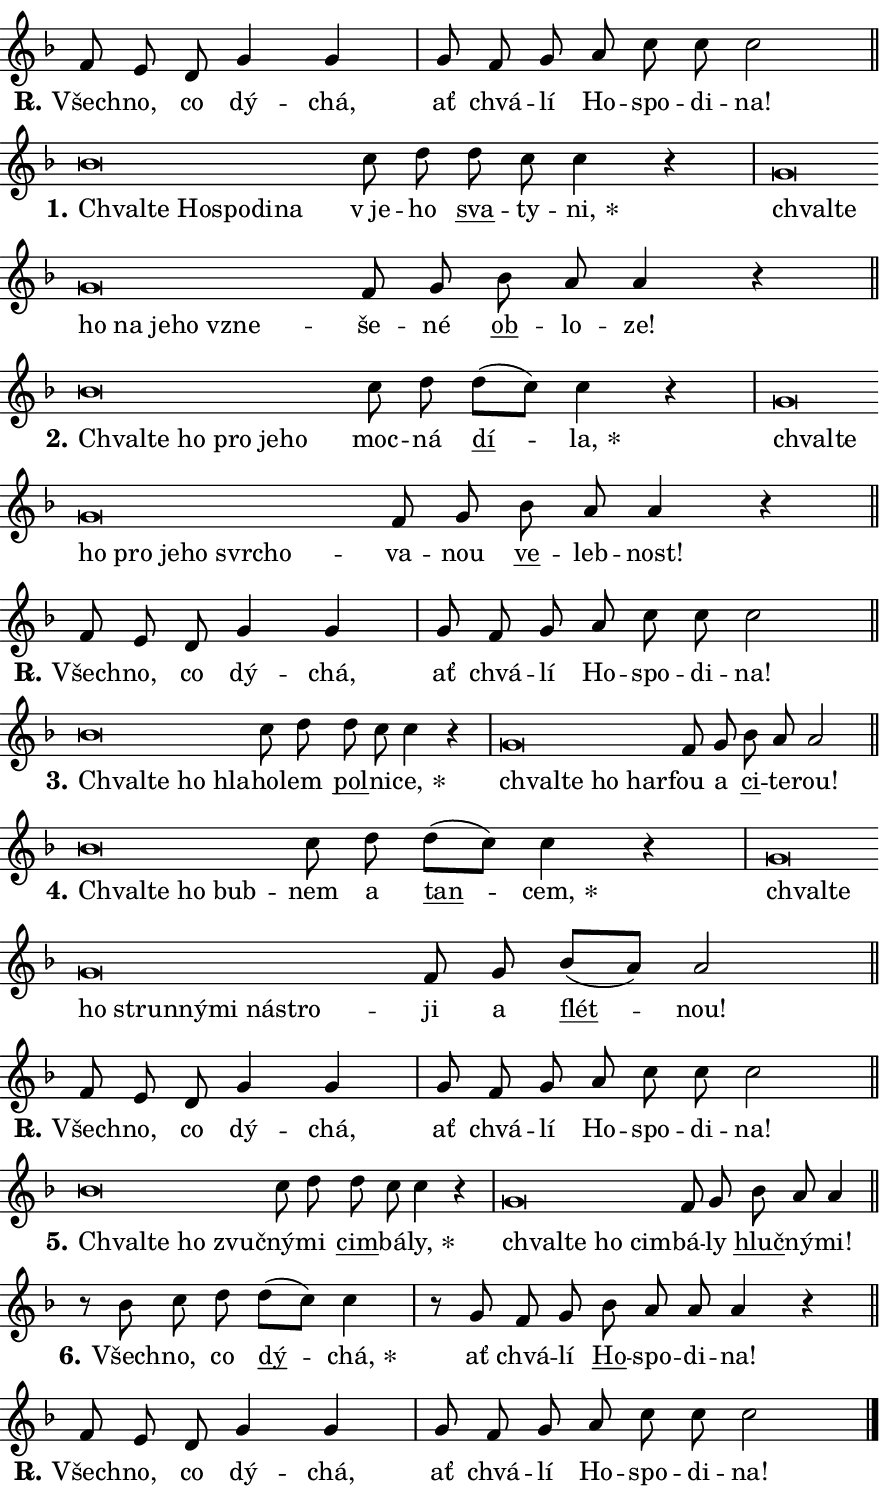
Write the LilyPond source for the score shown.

\version "2.24.0"
\header { tagline = "" }
\paper {
  indent = 0\cm
  top-margin = 0\cm
  right-margin = 0.13\cm % to fit lyric hyphens
  bottom-margin = 0\cm
  left-margin = 0\cm
  paper-width = 15\cm
  page-breaking = #ly:one-page-breaking
  system-system-spacing.basic-distance = #11
  score-system-spacing.basic-distance = #11
  ragged-last = ##f
}


%% Author: Thomas Morley
%% https://lists.gnu.org/archive/html/lilypond-user/2020-05/msg00002.html
#(define (line-position grob)
"Returns position of @var[grob} in current system:
   @code{'start}, if at first time-step
   @code{'end}, if at last time-step
   @code{'middle} otherwise
"
  (let* ((col (ly:item-get-column grob))
         (ln (ly:grob-object col 'left-neighbor))
         (rn (ly:grob-object col 'right-neighbor))
         (col-to-check-left (if (ly:grob? ln) ln col))
         (col-to-check-right (if (ly:grob? rn) rn col))
         (break-dir-left
           (and
             (ly:grob-property col-to-check-left 'non-musical #f)
             (ly:item-break-dir col-to-check-left)))
         (break-dir-right
           (and
             (ly:grob-property col-to-check-right 'non-musical #f)
             (ly:item-break-dir col-to-check-right))))
        (cond ((eqv? 1 break-dir-left) 'start)
              ((eqv? -1 break-dir-right) 'end)
              (else 'middle))))

#(define (tranparent-at-line-position vctor)
  (lambda (grob)
  "Relying on @code{line-position} select the relevant enry from @var{vctor}.
Used to determine transparency,"
    (case (line-position grob)
      ((end) (not (vector-ref vctor 0)))
      ((middle) (not (vector-ref vctor 1)))
      ((start) (not (vector-ref vctor 2))))))

noteHeadBreakVisibility =
#(define-music-function (break-visibility)(vector?)
"Makes @code{NoteHead}s transparent relying on @var{break-visibility}"
#{
  \override NoteHead.transparent =
    #(tranparent-at-line-position break-visibility)
#})

#(define delete-ledgers-for-transparent-note-heads
  (lambda (grob)
    "Reads whether a @code{NoteHead} is transparent.
If so this @code{NoteHead} is removed from @code{'note-heads} from
@var{grob}, which is supposed to be @code{LedgerLineSpanner}.
As a result ledgers are not printed for this @code{NoteHead}"
    (let* ((nhds-array (ly:grob-object grob 'note-heads))
           (nhds-list
             (if (ly:grob-array? nhds-array)
                 (ly:grob-array->list nhds-array)
                 '()))
           ;; Relies on the transparent-property being done before
           ;; Staff.LedgerLineSpanner.after-line-breaking is executed.
           ;; This is fragile ...
           (to-keep
             (remove
               (lambda (nhd)
                 (ly:grob-property nhd 'transparent #f))
               nhds-list)))
      ;; TODO find a better method to iterate over grob-arrays, similiar
      ;; to filter/remove etc for lists
      ;; For now rebuilt from scratch
      (set! (ly:grob-object grob 'note-heads)  '())
      (for-each
        (lambda (nhd)
          (ly:pointer-group-interface::add-grob grob 'note-heads nhd))
        to-keep))))

squashNotes = {
  \override NoteHead.X-extent = #'(-0.2 . 0.2)
  \override NoteHead.Y-extent = #'(-0.75 . 0)
  \override NoteHead.stencil =
    #(lambda (grob)
       (let ((pos (ly:grob-property grob 'staff-position)))
         (begin
           (if (< pos -7) (display "ERROR: Lower brevis then expected\n") (display ""))
           (if (<= pos -6) ly:text-interface::print ly:note-head::print))))
}
unSquashNotes = {
  \revert NoteHead.X-extent
  \revert NoteHead.Y-extent
  \revert NoteHead.stencil
}

hideNotes = \noteHeadBreakVisibility #begin-of-line-visible
unHideNotes = \noteHeadBreakVisibility #all-visible

% work-around for resetting accidentals
% https://lilypond.org/doc/v2.23/Documentation/notation/displaying-rhythms#unmetered-music
cadenzaMeasure = {
  \cadenzaOff
  \partial 1024 s1024
  \cadenzaOn
}

#(define-markup-command (accent layout props text) (markup?)
  "Underline accented syllable"
  (interpret-markup layout props
    #{\markup \override #'(offset . 4.3) \underline { #text }#}))

responsum = \markup \concat {
  "R" \hspace #-1.05 \path #0.1 #'((moveto 0 0.07) (lineto 0.9 0.8)) \hspace #0.05 "."
}

spaceSize = #0.6828661417322834 % exact space size for TeX Gyre Schola

\layout {
  \context {
    \Staff
    \remove "Time_signature_engraver"
    \override LedgerLineSpanner.after-line-breaking = #delete-ledgers-for-transparent-note-heads
  }
  \context {
    \Lyrics {
      \override LyricSpace.minimum-distance = \spaceSize
      \override LyricText.font-name = #"TeX Gyre Schola"
      \override LyricText.font-size = 1
      \override StanzaNumber.font-name = #"TeX Gyre Schola Bold"
      \override StanzaNumber.font-size = 1
    }
  }
  \context {
    \Score 
    \override NoteHead.text =
      #(lambda (grob) 
        (let ((pos (ly:grob-property grob 'staff-position)))
          #{\markup {
            \combine
              \halign #-0.55 \raise #(if (= pos -6) 0 0.5) \override #'(thickness . 2) \draw-line #'(3.2 . 0)
              \musicglyph "noteheads.sM1"
          }#}))
  }
}

% magnetic-lyrics.ily
%
%   written by
%     Jean Abou Samra <jean@abou-samra.fr>
%     Werner Lemberg <wl@gnu.org>
%
%   adapted by
%     Jiri Hon <jiri.hon@gmail.com>
%
% Version 2022-Apr-15

% https://www.mail-archive.com/lilypond-user@gnu.org/msg149350.html

#(define (Left_hyphen_pointer_engraver context)
   "Collect syllable-hyphen-syllable occurrences in lyrics and store
them in properties.  This engraver only looks to the left.  For
example, if the lyrics input is @code{foo -- bar}, it does the
following.

@itemize @bullet
@item
Set the @code{text} property of the @code{LyricHyphen} grob between
@q{foo} and @q{bar} to @code{foo}.

@item
Set the @code{left-hyphen} property of the @code{LyricText} grob with
text @q{foo} to the @code{LyricHyphen} grob between @q{foo} and
@q{bar}.
@end itemize

Use this auxiliary engraver in combination with the
@code{lyric-@/text::@/apply-@/magnetic-@/offset!} hook."
   (let ((hyphen #f)
         (text #f))
     (make-engraver
      (acknowledgers
       ((lyric-syllable-interface engraver grob source-engraver)
        (set! text grob)))
      (end-acknowledgers
       ((lyric-hyphen-interface engraver grob source-engraver)
        ;(when (not (grob::has-interface grob 'lyric-space-interface))
          (set! hyphen grob)));)
      ((stop-translation-timestep engraver)
       (when (and text hyphen)
         (ly:grob-set-object! text 'left-hyphen hyphen))
       (set! text #f)
       (set! hyphen #f)))))

#(define (lyric-text::apply-magnetic-offset! grob)
   "If the space between two syllables is less than the value in
property @code{LyricText@/.details@/.squash-threshold}, move the right
syllable to the left so that it gets concatenated with the left
syllable.

Use this function as a hook for
@code{LyricText@/.after-@/line-@/breaking} if the
@code{Left_@/hyphen_@/pointer_@/engraver} is active."
   (let ((hyphen (ly:grob-object grob 'left-hyphen #f)))
     (when hyphen
       (let ((left-text (ly:spanner-bound hyphen LEFT)))
         (when (grob::has-interface left-text 'lyric-syllable-interface)
           (let* ((common (ly:grob-common-refpoint grob left-text X))
                  (this-x-ext (ly:grob-extent grob common X))
                  (left-x-ext
                   (begin
                     ;; Trigger magnetism for left-text.
                     (ly:grob-property left-text 'after-line-breaking)
                     (ly:grob-extent left-text common X)))
                  ;; `delta` is the gap width between two syllables.
                  (delta (- (interval-start this-x-ext)
                            (interval-end left-x-ext)))
                  (details (ly:grob-property grob 'details))
                  (threshold (assoc-get 'squash-threshold details 0.2)))
             (when (< delta threshold)
               (let* (;; We have to manipulate the input text so that
                      ;; ligatures crossing syllable boundaries are not
                      ;; disabled.  For languages based on the Latin
                      ;; script this is essentially a beautification.
                      ;; However, for non-Western scripts it can be a
                      ;; necessity.
                      (lt (ly:grob-property left-text 'text))
                      (rt (ly:grob-property grob 'text))
                      (is-space (grob::has-interface hyphen 'lyric-space-interface))
                      (space (if is-space " " ""))
                      (extra-delta (if is-space spaceSize 0))
                      ;; Append new syllable.
                      (ltrt-space (if (and (string? lt) (string? rt))
                                (string-append lt space rt)
                                (make-concat-markup (list lt space rt))))
                      ;; Right-align `ltrt` to the right side.
                      (ltrt-space-markup (grob-interpret-markup
                               grob
                               (make-translate-markup
                                (cons (interval-length this-x-ext) 0)
                                (make-right-align-markup ltrt-space)))))
                 (begin
                   ;; Don't print `left-text`.
                   (ly:grob-set-property! left-text 'stencil #f)
                   ;; Set text and stencil (which holds all collected
                   ;; syllables so far) and shift it to the left.
                   (ly:grob-set-property! grob 'text ltrt-space)
                   (ly:grob-set-property! grob 'stencil ltrt-space-markup)
                   (ly:grob-translate-axis! grob (- (- delta extra-delta)) X))))))))))


#(define (lyric-hyphen::displace-bounds-first grob)
   ;; Make very sure this callback isn't triggered too early.
   (let ((left (ly:spanner-bound grob LEFT))
         (right (ly:spanner-bound grob RIGHT)))
     (ly:grob-property left 'after-line-breaking)
     (ly:grob-property right 'after-line-breaking)
     (ly:lyric-hyphen::print grob)))

squashThreshold = #0.4

\layout {
  \context {
    \Lyrics
    \consists #Left_hyphen_pointer_engraver
    \override LyricText.after-line-breaking =
      #lyric-text::apply-magnetic-offset!
    \override LyricHyphen.stencil = #lyric-hyphen::displace-bounds-first
    \override LyricText.details.squash-threshold = \squashThreshold
    \override LyricHyphen.minimum-distance = 0
    \override LyricHyphen.minimum-length = \squashThreshold
  }
}

squashText = \override LyricText.details.squash-threshold = 9999
unSquashText = \override LyricText.details.squash-threshold = \squashThreshold

leftText = \override LyricText.self-alignment-X = #LEFT
unLeftText = \revert LyricText.self-alignment-X

starOffset = #(lambda (grob) 
                (let ((x_offset (ly:self-alignment-interface::aligned-on-x-parent grob)))
                  (if (= x_offset 0) 0 (+ x_offset 1.2))))

star = #(define-music-function (syllable)(string?)
"Append star separator at the end of a syllable"
#{
  \once \override LyricText.X-offset = #starOffset
  \lyricmode { \markup {
    #syllable
    \override #'((font-name . "TeX Gyre Schola Bold")) \hspace #0.2 \lower #0.65 \larger "*"
  } }
#})

starAccent = #(define-music-function (syllable)(string?)
"Append star separator at the end of a syllable and make accent"
#{
  \once \override LyricText.X-offset = #starOffset
  \lyricmode { \markup {
    \accent #syllable
    \override #'((font-name . "TeX Gyre Schola Bold")) \hspace #0.2 \lower #0.65 \larger "*"
  } }
#})

breath = #(define-music-function (syllable)(string?)
"Append breathing indicator at the end of a syllable"
#{
  \lyricmode { \markup { #syllable "+" } }
#})

optionalBreath = #(define-music-function (syllable)(string?)
"Append optional breathing indicator at the end of a syllable"
#{
  \lyricmode { \markup { #syllable "(+)" } }
#})


\score {
    <<
        \new Voice = "melody" { \cadenzaOn \key f \major \relative { f'8 e d g4 g \cadenzaMeasure \bar "|" g8 f g a c c c2 \cadenzaMeasure \bar "||" \break } }
        \new Lyrics \lyricsto "melody" { \lyricmode { \set stanza = \responsum
Všech -- no, co dý -- chá, ať chvá -- lí Ho -- spo -- di -- na! } }
    >>
    \layout {}
}

\score {
    <<
        \new Voice = "melody" { \cadenzaOn \key f \major \relative { \squashNotes bes'\breve*1/16 \hideNotes \breve*1/16 \bar "" \breve*1/16 \bar "" \breve*1/16 \bar "" \breve*1/16 \breve*1/16 \bar "" \unHideNotes \unSquashNotes c8 d \bar "" d c c4 r \cadenzaMeasure \bar "|" \squashNotes g\breve*1/16 \hideNotes \breve*1/16 \bar "" \breve*1/16 \bar "" \breve*1/16 \bar "" \breve*1/16 \bar "" \breve*1/16 \breve*1/16 \bar "" \unHideNotes \unSquashNotes f8 g \bar "" bes a a4 r \cadenzaMeasure \bar "||" \break } }
        \new Lyrics \lyricsto "melody" { \lyricmode { \set stanza = "1."
\leftText Chval -- \squashText te Ho -- spo -- di -- na \unLeftText \unSquashText "v je" -- ho \markup \accent sva -- ty -- \star ni, \leftText chval -- \squashText te ho na je -- ho vzne -- \unLeftText \unSquashText še -- né \markup \accent ob -- lo -- ze! } }
    >>
    \layout {}
}

\score {
    <<
        \new Voice = "melody" { \cadenzaOn \key f \major \relative { \squashNotes bes'\breve*1/16 \hideNotes \breve*1/16 \bar "" \breve*1/16 \bar "" \breve*1/16 \bar "" \breve*1/16 \breve*1/16 \bar "" \unHideNotes \unSquashNotes c8 d \bar "" d[( c)] c4 r \cadenzaMeasure \bar "|" \squashNotes g\breve*1/16 \hideNotes \breve*1/16 \bar "" \breve*1/16 \bar "" \breve*1/16 \bar "" \breve*1/16 \bar "" \breve*1/16 \bar "" \breve*1/16 \breve*1/16 \bar "" \unHideNotes \unSquashNotes f8 g \bar "" bes a a4 r \cadenzaMeasure \bar "||" \break } }
        \new Lyrics \lyricsto "melody" { \lyricmode { \set stanza = "2."
\leftText Chval -- \squashText te ho pro je -- ho \unLeftText \unSquashText moc -- ná \markup \accent dí -- \star la, \leftText chval -- \squashText te ho pro je -- ho svr -- cho -- \unLeftText \unSquashText va -- nou \markup \accent ve -- leb -- nost! } }
    >>
    \layout {}
}

\score {
    <<
        \new Voice = "melody" { \cadenzaOn \key f \major \relative { f'8 e d g4 g \cadenzaMeasure \bar "|" g8 f g a c c c2 \cadenzaMeasure \bar "||" \break } }
        \new Lyrics \lyricsto "melody" { \lyricmode { \set stanza = \responsum
Všech -- no, co dý -- chá, ať chvá -- lí Ho -- spo -- di -- na! } }
    >>
    \layout {}
}

\score {
    <<
        \new Voice = "melody" { \cadenzaOn \key f \major \relative { \squashNotes bes'\breve*1/16 \hideNotes \breve*1/16 \bar "" \breve*1/16 \breve*1/16 \bar "" \unHideNotes \unSquashNotes c8 d \bar "" d c c4 r \cadenzaMeasure \bar "|" \squashNotes g\breve*1/16 \hideNotes \breve*1/16 \bar "" \breve*1/16 \breve*1/16 \bar "" \unHideNotes \unSquashNotes f8 g \bar "" bes a a2 \cadenzaMeasure \bar "||" \break } }
        \new Lyrics \lyricsto "melody" { \lyricmode { \set stanza = "3."
\leftText Chval -- \squashText te ho hla -- \unLeftText \unSquashText ho -- lem \markup \accent pol -- ni -- \star ce, \leftText chval -- \squashText te ho har -- \unLeftText \unSquashText fou a \markup \accent ci -- te -- rou! } }
    >>
    \layout {}
}

\score {
    <<
        \new Voice = "melody" { \cadenzaOn \key f \major \relative { \squashNotes bes'\breve*1/16 \hideNotes \breve*1/16 \bar "" \breve*1/16 \breve*1/16 \bar "" \unHideNotes \unSquashNotes c8 d \bar "" d[( c)] c4 r \cadenzaMeasure \bar "|" \squashNotes g\breve*1/16 \hideNotes \breve*1/16 \bar "" \breve*1/16 \bar "" \breve*1/16 \bar "" \breve*1/16 \bar "" \breve*1/16 \bar "" \breve*1/16 \breve*1/16 \bar "" \unHideNotes \unSquashNotes f8 g \bar "" bes[( a)] a2 \cadenzaMeasure \bar "||" \break } }
        \new Lyrics \lyricsto "melody" { \lyricmode { \set stanza = "4."
\leftText Chval -- \squashText te ho bub -- \unLeftText \unSquashText nem a \markup \accent tan -- \star cem, \leftText chval -- \squashText te ho strun -- ný -- mi ná -- stro -- \unLeftText \unSquashText ji a \markup \accent flét -- nou! } }
    >>
    \layout {}
}

\score {
    <<
        \new Voice = "melody" { \cadenzaOn \key f \major \relative { f'8 e d g4 g \cadenzaMeasure \bar "|" g8 f g a c c c2 \cadenzaMeasure \bar "||" \break } }
        \new Lyrics \lyricsto "melody" { \lyricmode { \set stanza = \responsum
Všech -- no, co dý -- chá, ať chvá -- lí Ho -- spo -- di -- na! } }
    >>
    \layout {}
}

\score {
    <<
        \new Voice = "melody" { \cadenzaOn \key f \major \relative { \squashNotes bes'\breve*1/16 \hideNotes \breve*1/16 \bar "" \breve*1/16 \breve*1/16 \bar "" \unHideNotes \unSquashNotes c8 d \bar "" d c c4 r \cadenzaMeasure \bar "|" \squashNotes g\breve*1/16 \hideNotes \breve*1/16 \bar "" \breve*1/16 \breve*1/16 \bar "" \unHideNotes \unSquashNotes f8 g \bar "" bes a a4 \cadenzaMeasure \bar "||" \break } }
        \new Lyrics \lyricsto "melody" { \lyricmode { \set stanza = "5."
\leftText Chval -- \squashText te ho zvuč -- \unLeftText \unSquashText ný -- mi \markup \accent cim -- bá -- \star ly, \leftText chval -- \squashText te ho cim -- \unLeftText \unSquashText bá -- ly \markup \accent hluč -- ný -- mi! } }
    >>
    \layout {}
}

\score {
    <<
        \new Voice = "melody" { \cadenzaOn \key f \major \relative { r8 bes' c8 d \bar "" d[( c)] c4 \cadenzaMeasure \bar "|" r8 g8 f8 g \bar "" bes a a a4 r \cadenzaMeasure \bar "||" \break } }
        \new Lyrics \lyricsto "melody" { \lyricmode { \set stanza = "6."
Všech -- no, co \markup \accent dý -- \star chá, ať chvá -- lí \markup \accent Ho -- spo -- di -- na! } }
    >>
    \layout {}
}

\score {
    <<
        \new Voice = "melody" { \cadenzaOn \key f \major \relative { f'8 e d g4 g \cadenzaMeasure \bar "|" g8 f g a c c c2 \cadenzaMeasure \bar "||" \break } \bar "|." }
        \new Lyrics \lyricsto "melody" { \lyricmode { \set stanza = \responsum
Všech -- no, co dý -- chá, ať chvá -- lí Ho -- spo -- di -- na! } }
    >>
    \layout {}
}
